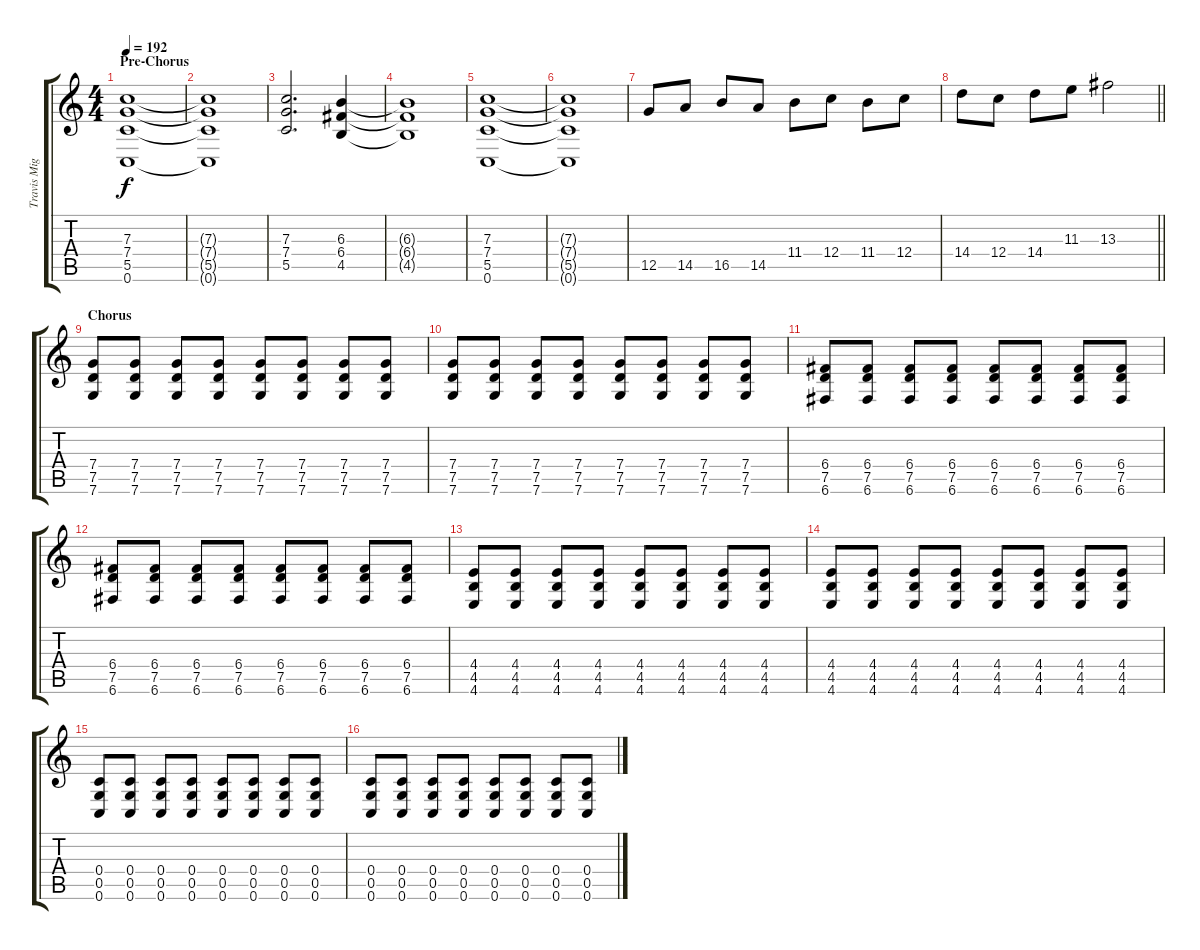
\track ("Travis Miguel" "Travis Mig") {instrument distortionguitar}
\staff {score tabs}
\tuning (D4 A3 F3 C3 G2 C2) {hide}
\ts (4 4)
\section ("" "Pre-Chorus")
\tempo 192
\clef g2
\ks aminor
(7.3 7.4 5.5 0.6).1{dy f volume 16} |
(7.3{t} 7.4{t} 5.5{t} 0.6{t}).1 |
(7.3 7.4 5.5).2{d} (6.3 6.4 4.5).4 |
(6.3{t} 6.4{t} 4.5{t}).1 |
(7.3 7.4 5.5 0.6).1 |
(7.3{t} 7.4{t} 5.5{t} 0.6{t}).1 |
12.5.8 14.5.8 16.5.8 14.5.8 11.4.8 12.4.8 11.4.8 12.4.8 |
\barLineRight lightlight
14.4.8 12.4.8 14.4.8 11.3.8 13.3.2 |
\section ("" "Chorus")
(7.4 7.5 7.6).8 (7.4 7.5 7.6).8 (7.4 7.5 7.6).8 (7.4 7.5 7.6).8 (7.4 7.5 7.6).8 (7.4 7.5 7.6).8 (7.4 7.5 7.6).8 (7.4 7.5 7.6).8 |
(7.4 7.5 7.6).8 (7.4 7.5 7.6).8 (7.4 7.5 7.6).8 (7.4 7.5 7.6).8 (7.4 7.5 7.6).8 (7.4 7.5 7.6).8 (7.4 7.5 7.6).8 (7.4 7.5 7.6).8 |
(6.4 7.5 6.6).8 (6.4 7.5 6.6).8 (6.4 7.5 6.6).8 (6.4 7.5 6.6).8 (6.4 7.5 6.6).8 (6.4 7.5 6.6).8 (6.4 7.5 6.6).8 (6.4 7.5 6.6).8 |
(6.4 7.5 6.6).8 (6.4 7.5 6.6).8 (6.4 7.5 6.6).8 (6.4 7.5 6.6).8 (6.4 7.5 6.6).8 (6.4 7.5 6.6).8 (6.4 7.5 6.6).8 (6.4 7.5 6.6).8 |
(4.4 4.5 4.6).8 (4.4 4.5 4.6).8 (4.4 4.5 4.6).8 (4.4 4.5 4.6).8 (4.4 4.5 4.6).8 (4.4 4.5 4.6).8 (4.4 4.5 4.6).8 (4.4 4.5 4.6).8 |
(4.4 4.5 4.6).8 (4.4 4.5 4.6).8 (4.4 4.5 4.6).8 (4.4 4.5 4.6).8 (4.4 4.5 4.6).8 (4.4 4.5 4.6).8 (4.4 4.5 4.6).8 (4.4 4.5 4.6).8 |
(0.4 0.5 0.6).8 (0.4 0.5 0.6).8 (0.4 0.5 0.6).8 (0.4 0.5 0.6).8 (0.4 0.5 0.6).8 (0.4 0.5 0.6).8 (0.4 0.5 0.6).8 (0.4 0.5 0.6).8 |
(0.4 0.5 0.6).8 (0.4 0.5 0.6).8 (0.4 0.5 0.6).8 (0.4 0.5 0.6).8 (0.4 0.5 0.6).8 (0.4 0.5 0.6).8 (0.4 0.5 0.6).8 (0.4 0.5 0.6).8
